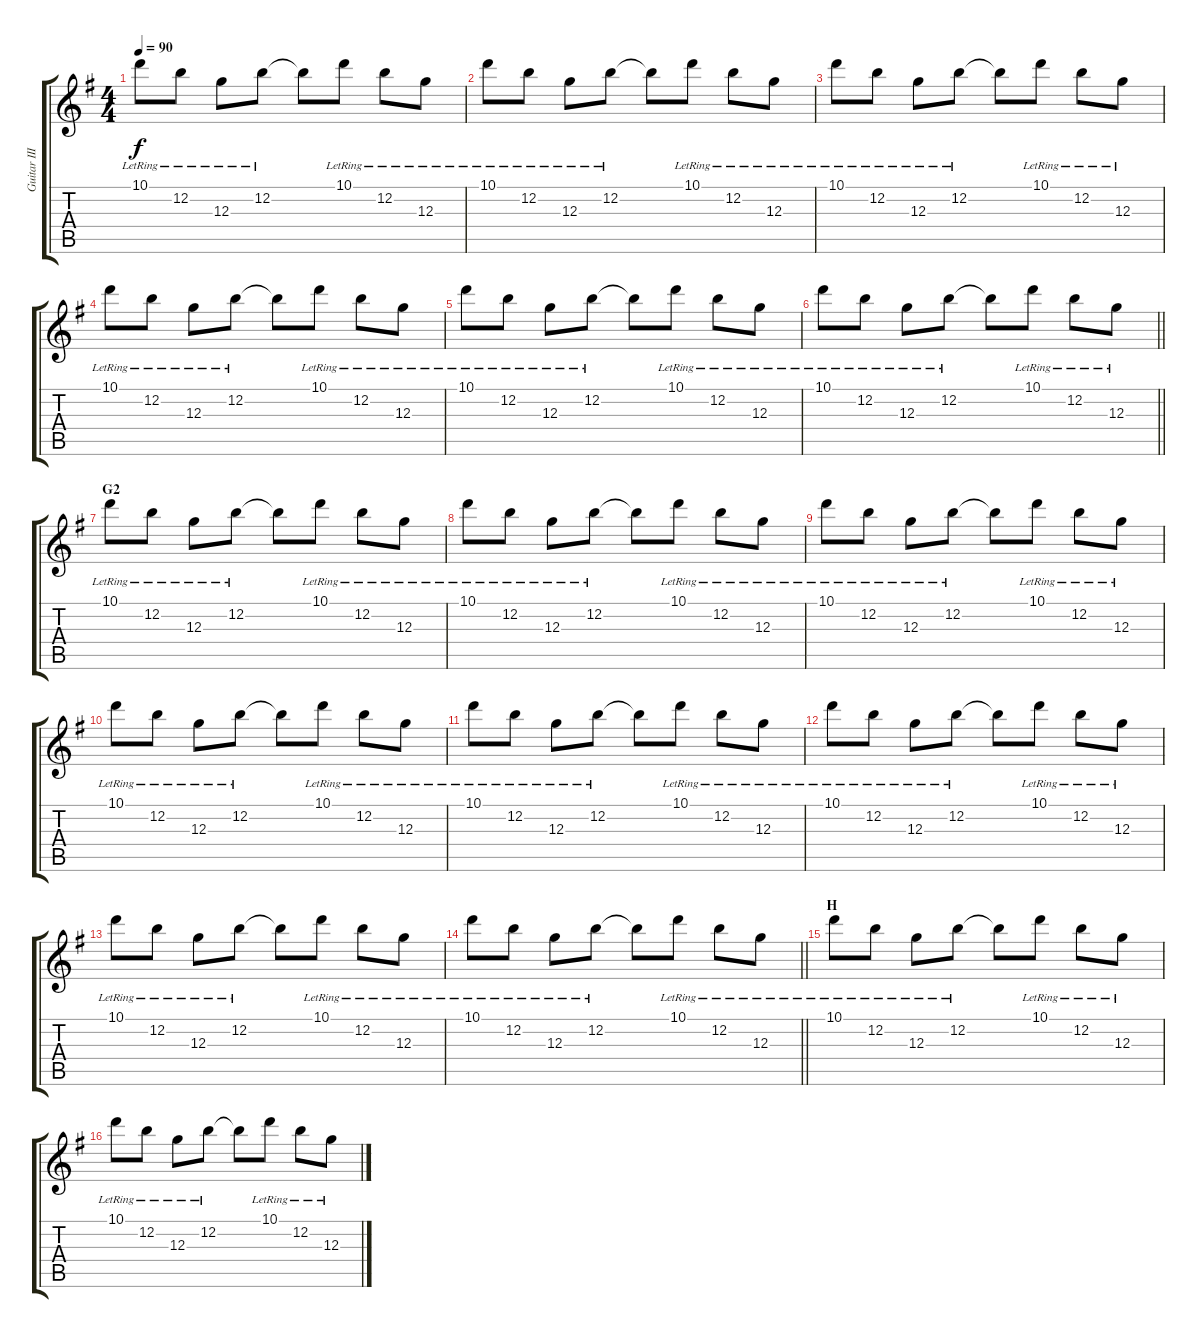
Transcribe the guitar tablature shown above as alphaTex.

\track ("Guitar III" "Guitar III") {instrument electricguitarclean}
\staff {score tabs}
\tuning (E4 B3 G3 D3 A2 E2) {hide}
\ts (4 4)
\tempo 90
\clef g2
\ks g
10.1{lr}.8{dy f} 12.2{lr}.8 12.3{lr}.8 12.2{lr}.8 12.2{t}.8 10.1{lr}.8 12.2{lr}.8 12.3{lr}.8 |
10.1{lr}.8 12.2{lr}.8 12.3{lr}.8 12.2{lr}.8 12.2{t}.8 10.1{lr}.8 12.2{lr}.8 12.3{lr}.8 |
10.1{lr}.8 12.2{lr}.8 12.3{lr}.8 12.2{lr}.8 12.2{t}.8 10.1{lr}.8 12.2{lr}.8 12.3{lr}.8 |
10.1{lr}.8 12.2{lr}.8 12.3{lr}.8 12.2{lr}.8 12.2{t}.8 10.1{lr}.8 12.2{lr}.8 12.3{lr}.8 |
10.1{lr}.8 12.2{lr}.8 12.3{lr}.8 12.2{lr}.8 12.2{t}.8 10.1{lr}.8 12.2{lr}.8 12.3{lr}.8 |
\barLineRight lightlight
10.1{lr}.8 12.2{lr}.8 12.3{lr}.8 12.2{lr}.8 12.2{t}.8 10.1{lr}.8 12.2{lr}.8 12.3{lr}.8 |
\section ("" "G2")
10.1{lr}.8 12.2{lr}.8 12.3{lr}.8 12.2{lr}.8 12.2{t}.8 10.1{lr}.8 12.2{lr}.8 12.3{lr}.8 |
10.1{lr}.8 12.2{lr}.8 12.3{lr}.8 12.2{lr}.8 12.2{t}.8 10.1{lr}.8 12.2{lr}.8 12.3{lr}.8 |
10.1{lr}.8 12.2{lr}.8 12.3{lr}.8 12.2{lr}.8 12.2{t}.8 10.1{lr}.8 12.2{lr}.8 12.3{lr}.8 |
10.1{lr}.8 12.2{lr}.8 12.3{lr}.8 12.2{lr}.8 12.2{t}.8 10.1{lr}.8 12.2{lr}.8 12.3{lr}.8 |
10.1{lr}.8 12.2{lr}.8 12.3{lr}.8 12.2{lr}.8 12.2{t}.8 10.1{lr}.8 12.2{lr}.8 12.3{lr}.8 |
10.1{lr}.8 12.2{lr}.8 12.3{lr}.8 12.2{lr}.8 12.2{t}.8 10.1{lr}.8 12.2{lr}.8 12.3{lr}.8 |
10.1{lr}.8 12.2{lr}.8 12.3{lr}.8 12.2{lr}.8 12.2{t}.8 10.1{lr}.8 12.2{lr}.8 12.3{lr}.8 |
\barLineRight lightlight
10.1{lr}.8 12.2{lr}.8 12.3{lr}.8 12.2{lr}.8 12.2{t}.8 10.1{lr}.8 12.2{lr}.8 12.3{lr}.8 |
\section ("" "H")
10.1{lr}.8 12.2{lr}.8 12.3{lr}.8 12.2{lr}.8 12.2{t}.8 10.1{lr}.8 12.2{lr}.8 12.3{lr}.8 |
10.1{lr}.8 12.2{lr}.8 12.3{lr}.8 12.2{lr}.8 12.2{t}.8 10.1{lr}.8 12.2{lr}.8 12.3{lr}.8
